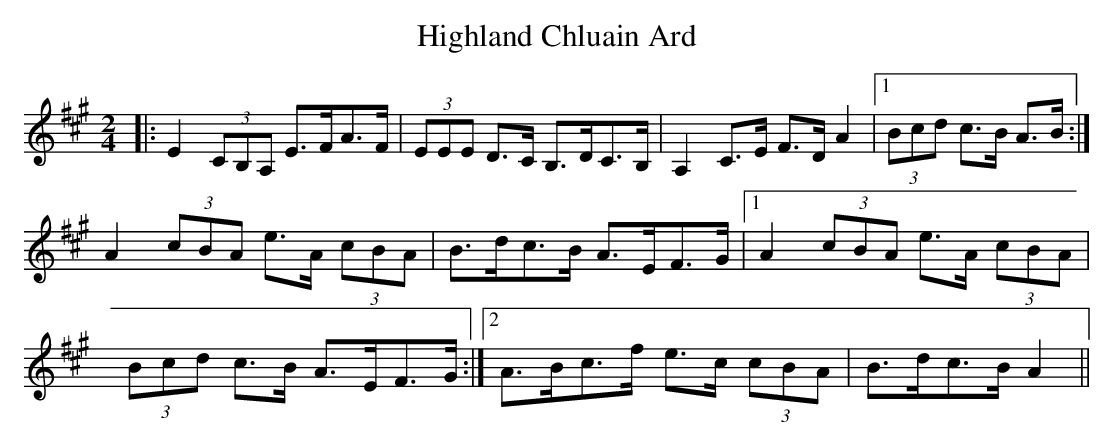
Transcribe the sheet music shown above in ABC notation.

X:1
T: Highland Chluain Ard
M: 2/4
L: 1/8
K: Amaj
|:E2 (3CB,A, E>FA>F|(3EEE D>C B,>DC>B,|A,2 C>E F>D A2|1 (3Bcd c>B A>B:|
A2 (3cBA e>A (3cBA|B>dc>B A>EF>G|1 A2 (3cBA e>A (3cBA|
(3Bcd c>B A>EF>G:|2 A>Bc>f e>c (3cBA|B>dc>B A2||
